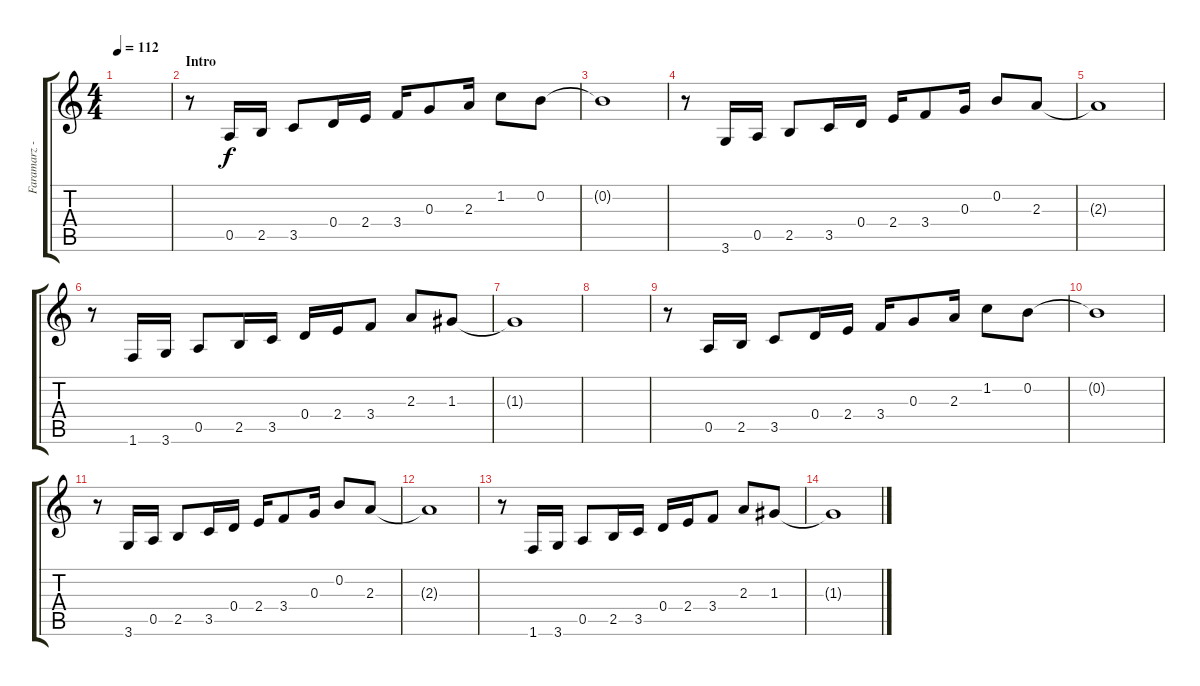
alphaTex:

\track ("Faramarz - Guitar Solo " "Faramarz -") {instrument acousticguitarsteel}
\staff {score tabs}
\tuning (E4 B3 G3 D3 A2 E2) {hide}
\ts (4 4)
\tempo 112
\clef g2
\ks c
|
\section ("" "Intro")
r.8 0.5.16 2.5.16 3.5.8 0.4.16 2.4.16 3.4.16 0.3.8 2.3.16 1.2.8 0.2.8 |
0.2{t}.1 |
r.8 3.6.16 0.5.16 2.5.8 3.5.16 0.4.16 2.4.16 3.4.8 0.3.16 0.2.8 2.3.8 |
2.3{t}.1 |
r.8 1.6.16 3.6.16 0.5.8 2.5.16 3.5.16 0.4.16 2.4.16 3.4.8 2.3.8 1.3.8 |
1.3{t}.1 |
|
r.8 0.5.16 2.5.16 3.5.8 0.4.16 2.4.16 3.4.16 0.3.8 2.3.16 1.2.8 0.2.8 |
0.2{t}.1 |
r.8 3.6.16 0.5.16 2.5.8 3.5.16 0.4.16 2.4.16 3.4.8 0.3.16 0.2.8 2.3.8 |
2.3{t}.1 |
r.8 1.6.16 3.6.16 0.5.8 2.5.16 3.5.16 0.4.16 2.4.16 3.4.8 2.3.8 1.3.8 |
1.3{t}.1
